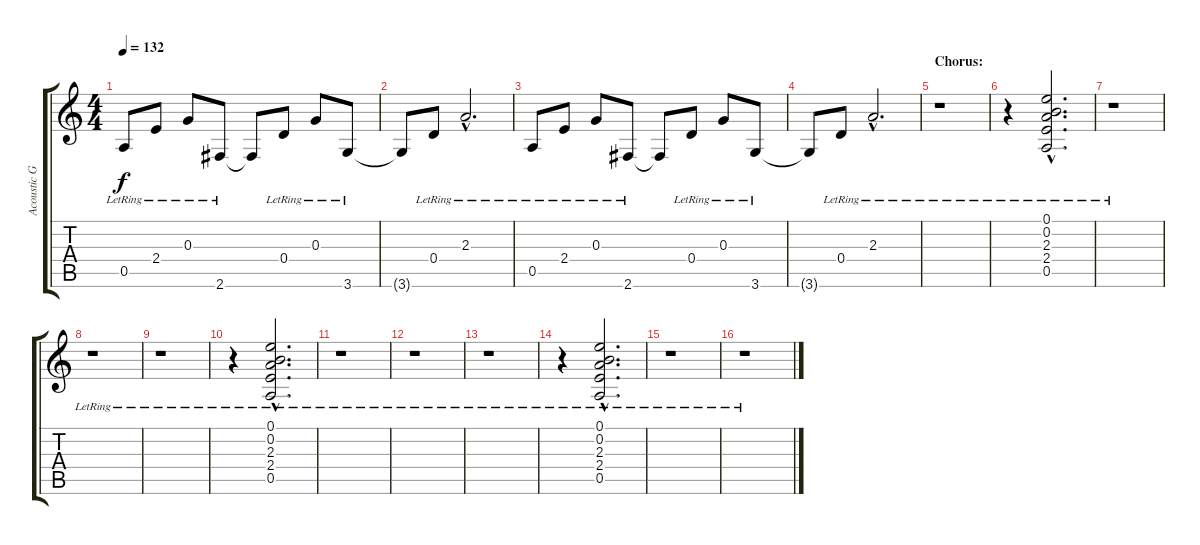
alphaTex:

\track ("Acoustic Guitar" "Acoustic G") {instrument electricguitarclean}
\staff {score tabs}
\tuning (E4 B3 G3 D3 A2 E2) {hide}
\ts (4 4)
\tempo 132
\clef g2
\ks c
0.5{lr}.8{dy f} 2.4{lr}.8 0.3{lr}.8 2.6{lr}.8 2.6{t}.8 0.4{lr}.8 0.3{lr}.8 3.6{lr}.8 |
3.6{t}.8 0.4{lr}.8 2.3{hac lr}.2{d} |
0.5{lr}.8 2.4{lr}.8 0.3{lr}.8 2.6{lr}.8 2.6{t}.8 0.4{lr}.8 0.3{lr}.8 3.6{lr}.8 |
3.6{t}.8 0.4{lr}.8 2.3{hac lr}.2{d} |
\section ("" "Chorus:")
r.1 |
r.4 (0.1{hac lr} 0.2{hac lr} 2.3{hac lr} 2.4{hac lr} 0.5{hac lr}).2{d} |
r.1 |
r.1 |
r.1 |
r.4 (0.1{hac lr} 0.2{hac lr} 2.3{hac lr} 2.4{hac lr} 0.5{hac lr}).2{d} |
r.1 |
r.1 |
r.1 |
r.4 (0.1{hac lr} 0.2{hac lr} 2.3{hac lr} 2.4{hac lr} 0.5{hac lr}).2{d} |
r.1 |
r.1
